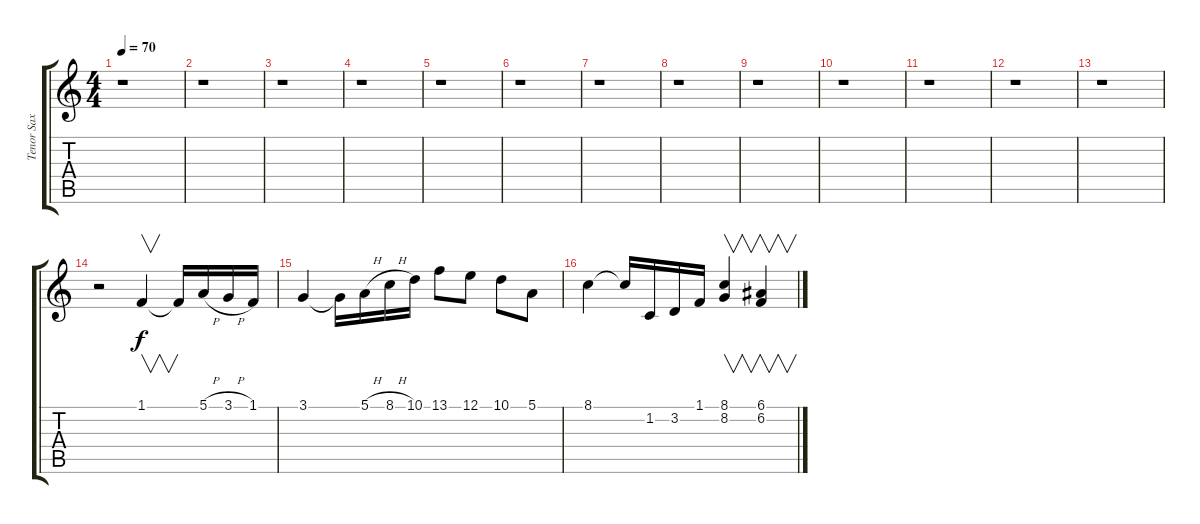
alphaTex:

\track ("Tenor Sax" "Tenor Sax") {instrument tenorsax}
\staff {score tabs}
\tuning (E4 B3 G3 D3 A2 E2) {hide}
\ts (4 4)
\tempo 70
\clef g2
\ks c
r.1{dy f} |
r.1 |
r.1 |
r.1 |
r.1 |
r.1 |
r.1 |
r.1 |
r.1 |
r.1 |
r.1 |
r.1 |
r.1 |
r.2 1.1.4{v} 1.1{t}.16 5.1{h}.16 3.1{h}.16 1.1.16 |
3.1.4 3.1{t}.16 5.1{h}.16 8.1{h}.16 10.1.16 13.1.8 12.1.8 10.1.8 5.1.8 |
8.1.4 8.1{t}.16 1.2.16 3.2.16 1.1.16 (8.1 8.2).4{v} (6.1 6.2).4{v}
